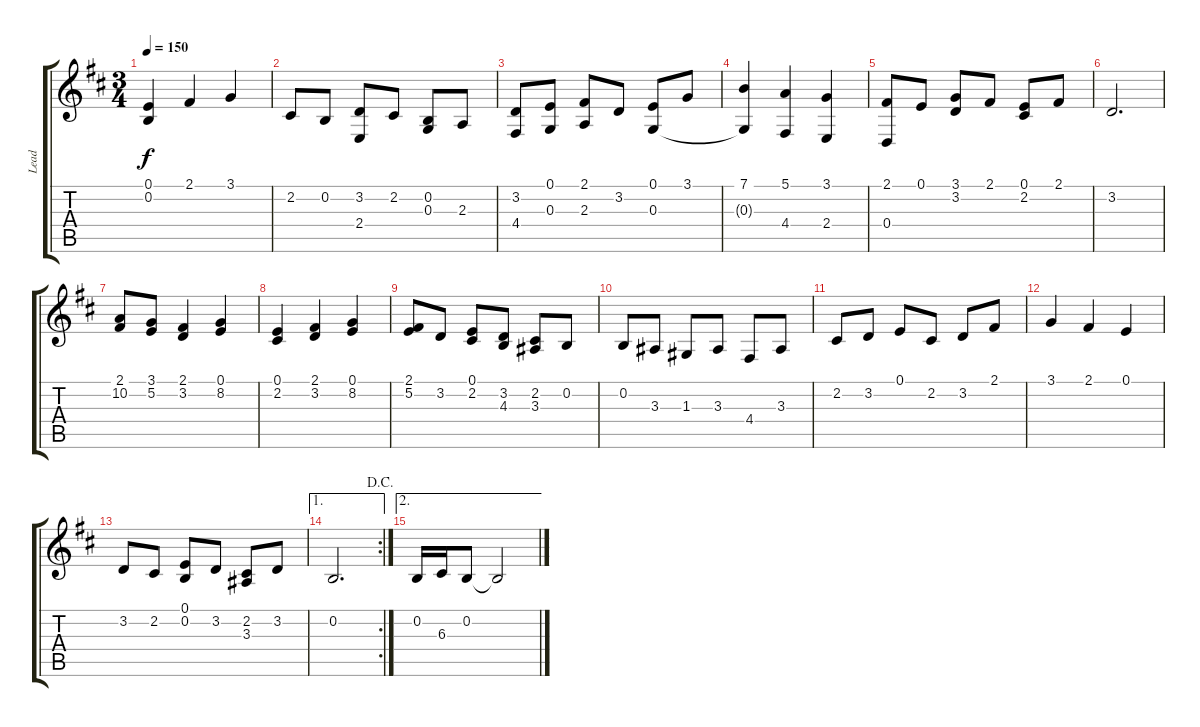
\track ("Lead" "Lead") {instrument acousticgrandpiano}
\staff {score tabs}
\tuning (E4 B3 G3 D3 A2 E2) {hide}
\ts (3 4)
\tempo 150
\clef g2
\ks d
(0.1 0.2).4{dy f} 2.1.4 3.1.4 |
2.2.8 0.2.8 (3.2 2.4).8 2.2.8 (0.2 0.3).8 2.3.8 |
(3.2 4.4).8 (0.1 0.3).8 (2.1 2.3).8 3.2.8 (0.1 0.3).8 3.1.8 |
(7.1 0.3{t}).4 (5.1 4.4).4 (3.1 2.4).4 |
(2.1 0.4).8 0.1.8 (3.1 3.2).8 2.1.8 (0.1 2.2).8 2.1.8 |
3.2.2{d} |
(2.1 10.2).8 (3.1 5.2).8 (2.1 3.2).4 (0.1 8.2).4 |
(0.1 2.2).4 (2.1 3.2).4 (0.1 8.2).4 |
(2.1 5.2).8 3.2.8 (0.1 2.2).8 (3.2 4.3).8 (2.2 3.3).8 0.2.8 |
0.2.8 3.3.8 1.3.8 3.3.8 4.4.8 3.3.8 |
2.2.8 3.2.8 0.1.8 2.2.8 3.2.8 2.1.8 |
3.1.4 2.1.4 0.1.4 |
3.2.8 2.2.8 (0.1 0.2).8 3.2.8 (2.2 3.3).8 3.2.8 |
\ae 1
\rc 2
\jump dacapo
0.2.2{d} |
\ae 2
0.2.16 6.3.16 0.2.8 0.2{t}.2
